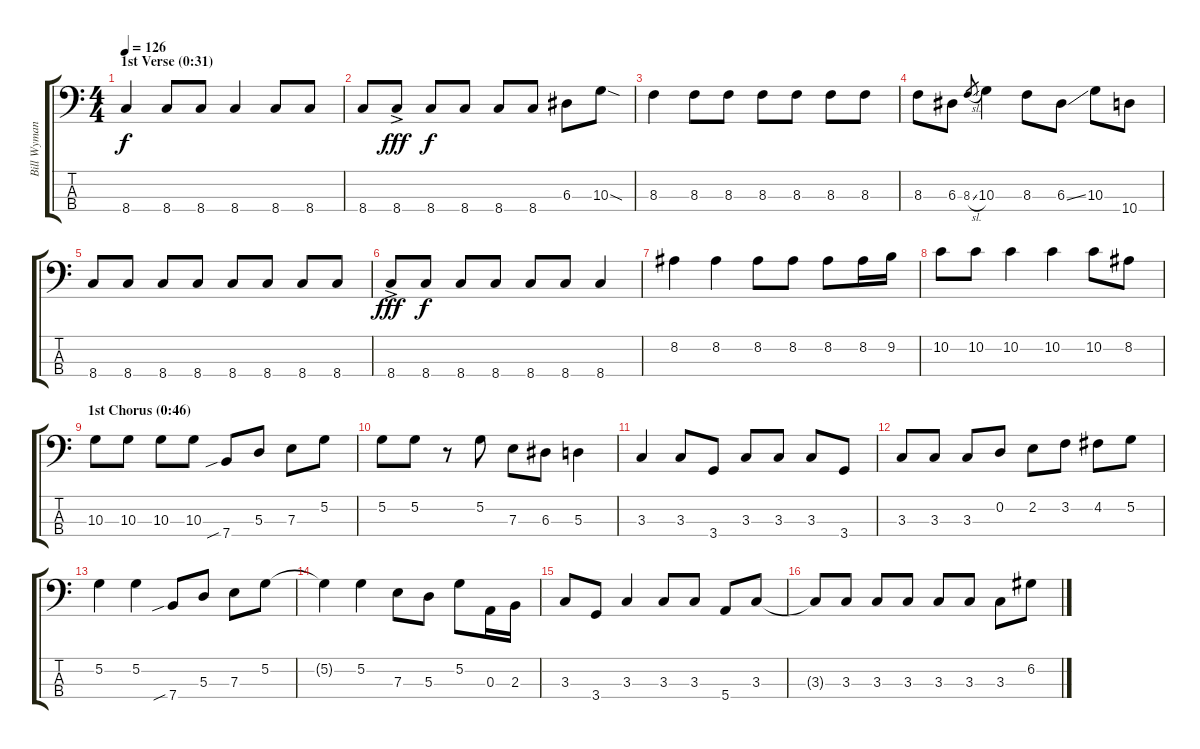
\track ("Bill Wyman" "Bill Wyman") {instrument electricbassfinger}
\staff {score tabs}
\tuning (G2 D2 A1 E1) {hide}
\ts (4 4)
\section ("" "1st Verse (0:31)")
\tempo 126
\clef f4
\ks c
8.4.4{dy f} 8.4.8 8.4.8 8.4.4 8.4.8 8.4.8 |
8.4.8 8.4{ac}.8{dy fff} 8.4.8{dy f} 8.4.8 8.4.8 8.4.8 6.3.8 10.3{sod}.8 |
8.3.4 8.3.8 8.3.8 8.3.8 8.3.8 8.3.8 8.3.8 |
8.3.8 6.3.8 8.3{sl}.8{gr} 10.3.4 8.3.8 6.3{ss}.8 10.3.8 10.4.8 |
8.4.8 8.4.8 8.4.8 8.4.8 8.4.8 8.4.8 8.4.8 8.4.8 |
8.4{ac}.8{dy fff} 8.4.8{dy f} 8.4.8 8.4.8 8.4.8 8.4.8 8.4.4 |
8.2.4 8.2.4 8.2.8 8.2.8 8.2.8 8.2.16 9.2.16 |
10.2.8 10.2.8 10.2.4 10.2.4 10.2.8 8.2.8 |
\section ("" "1st Chorus (0:46)")
10.3.8 10.3.8 10.3.8 10.3.8 7.4{sib}.8 5.3.8 7.3.8 5.2.8 |
5.2.8 5.2.8 r.8 5.2.8 7.3.8 6.3.8 5.3.4 |
3.3.4 3.3.8 3.4.8 3.3.8 3.3.8 3.3.8 3.4.8 |
3.3.8 3.3.8 3.3.8 0.2.8 2.2.8 3.2.8 4.2.8 5.2.8 |
5.2.4 5.2.4 7.4{sib}.8 5.3.8 7.3.8 5.2.8 |
5.2{t}.4 5.2.4 7.3.8 5.3.8 5.2.8 0.3.16 2.3.16 |
3.3.8 3.4.8 3.3.4 3.3.8 3.3.8 5.4.8 3.3.8 |
3.3{t}.8 3.3.8 3.3.8 3.3.8 3.3.8 3.3.8 3.3.8 6.2.8
